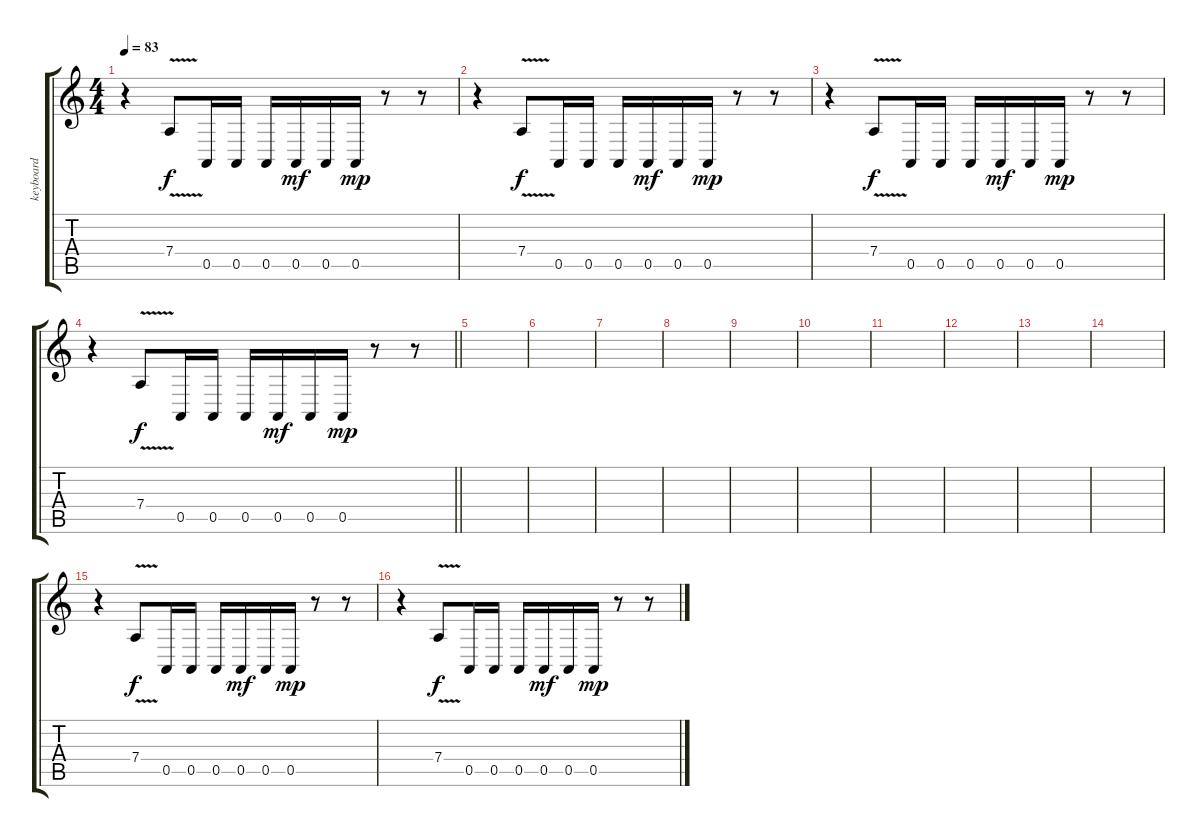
\track ("keyboard " "keyboard ") {instrument lead2sawtooth}
\staff {score tabs}
\tuning (E4 B3 G3 D3 A2 E2) {hide}
\ts (4 4)
\tempo 83
\clef g2
\ks c
r.4{dy mp} 7.4{v}.8{dy f} 0.5.16 0.5.16 0.5.16 0.5.16{dy mf} 0.5.16 0.5.16{dy mp} r.8 r.8 |
r.4 7.4{v}.8{dy f} 0.5.16 0.5.16 0.5.16 0.5.16{dy mf} 0.5.16 0.5.16{dy mp} r.8 r.8 |
r.4 7.4{v}.8{dy f} 0.5.16 0.5.16 0.5.16 0.5.16{dy mf} 0.5.16 0.5.16{dy mp} r.8 r.8 |
\barLineRight lightlight
r.4 7.4{v}.8{dy f} 0.5.16 0.5.16 0.5.16 0.5.16{dy mf} 0.5.16 0.5.16{dy mp} r.8 r.8 |
|
|
|
|
|
|
|
|
|
|
r.4 7.4{v}.8{dy f} 0.5.16 0.5.16 0.5.16 0.5.16{dy mf} 0.5.16 0.5.16{dy mp} r.8 r.8 |
r.4 7.4{v}.8{dy f} 0.5.16 0.5.16 0.5.16 0.5.16{dy mf} 0.5.16 0.5.16{dy mp} r.8 r.8
